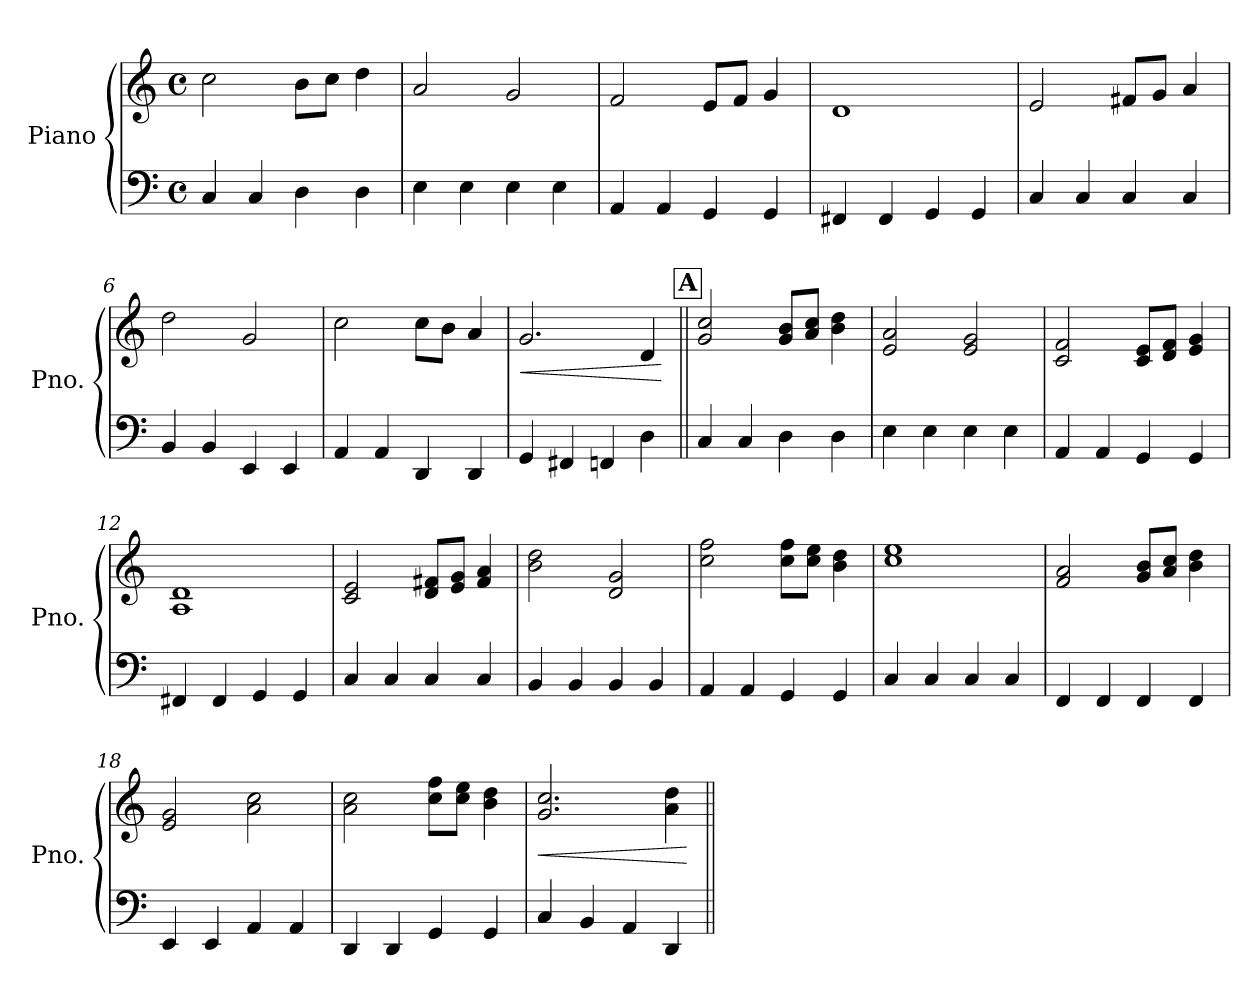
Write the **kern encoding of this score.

**kern	**kern	**dynam
*part1	*part1	*part1
*staff2	*staff1	*staff1/2
*I"Piano	*	*
*I'Pno.	*	*
*clefF4	*clefG2	*
*k[]	*k[]	*
*M4/4	*M4/4	*
*met(c)	*met(c)	*
*MM100	*MM100	*
=1	=1	=1
!	!	!LO:DY:b=2
!	!	!LO:DY:n=1:b
4C/	2cc\	mp mf
4C/	.	.
4D\	8b\L	.
.	8cc\J	.
4D\	4dd\	.
=2	=2	=2
4E\	2a/	.
4E\	.	.
4E\	2g/	.
4E\	.	.
=3	=3	=3
4AA/	2f/	.
4AA/	.	.
4GG/	8e/L	.
.	8f/J	.
4GG/	4g/	.
=4	=4	=4
4FF#X/	1d	.
4FF#/	.	.
4GG/	.	.
4GG/	.	.
=5	=5	=5
4C/	2e/	.
4C/	.	.
4C/	8f#X/L	.
.	8g/J	.
4C/	4a/	.
=6	=6	=6
4BB/	2dd\	.
4BB/	.	.
4EE/	2g/	.
4EE/	.	.
=7	=7	=7
4AA/	2cc\	.
4AA/	.	.
4DD/	8cc\L	.
.	8b\J	.
4DD/	4a/	.
=8	=8	=8
!	!	!LO:HP:b
4GG/	2.g/	<
4FF#X/	.	.
4FFn/	.	.
4D\	4d/	.
.	.	[
!!LO:LB:g=z
!!LO:REH:place=s1:a:B:fs=14:t=A
=9||	=9||	=9||
!	!	!LO:DY:b=2
!	!	!LO:DY:n=1:b
4C/	2g/ 2cc/	mf f
4C/	.	.
4D\	8g/ 8b/L	.
.	8a/ 8cc/J	.
4D\	4b\ 4dd\	.
=10	=10	=10
4E\	2e/ 2a/	.
4E\	.	.
4E\	2e/ 2g/	.
4E\	.	.
=11	=11	=11
4AA/	2c/ 2f/	.
4AA/	.	.
4GG/	8c/ 8e/L	.
.	8d/ 8f/J	.
4GG/	4e/ 4g/	.
=12	=12	=12
4FF#X/	1A 1d	.
4FF#/	.	.
4GG/	.	.
4GG/	.	.
=13	=13	=13
4C/	2c/ 2e/	.
4C/	.	.
4C/	8d/ 8f#X/L	.
.	8e/ 8g/J	.
4C/	4f#/ 4a/	.
=14	=14	=14
4BB/	2b\ 2dd\	.
4BB/	.	.
4BB/	2d/ 2g/	.
4BB/	.	.
=15	=15	=15
4AA/	2cc\ 2ff\	.
4AA/	.	.
4GG/	8cc\ 8ff\L	.
.	8cc\ 8ee\J	.
4GG/	4b\ 4dd\	.
=16	=16	=16
4C/	1cc 1ee	.
4C/	.	.
4C/	.	.
4C/	.	.
!!LO:LB:g=z
=17	=17	=17
4FF/	2f/ 2a/	.
4FF/	.	.
4FF/	8g/ 8b/L	.
.	8a/ 8cc/J	.
4FF/	4b\ 4dd\	.
=18	=18	=18
4EE/	2e/ 2g/	.
4EE/	.	.
4AA/	2a\ 2cc\	.
4AA/	.	.
=19	=19	=19
4DD/	2a\ 2cc\	.
4DD/	.	.
4GG/	8cc\ 8ff\L	.
.	8cc\ 8ee\J	.
4GG/	4b\ 4dd\	.
=20	=20	=20
!	!	!LO:HP:b
4C/	2.g/ 2.cc/	<
4BB/	.	.
4AA/	.	.
4DD/	4a\ 4dd\	.
.	.	[
=||	=||	=||
*-	*-	*-
